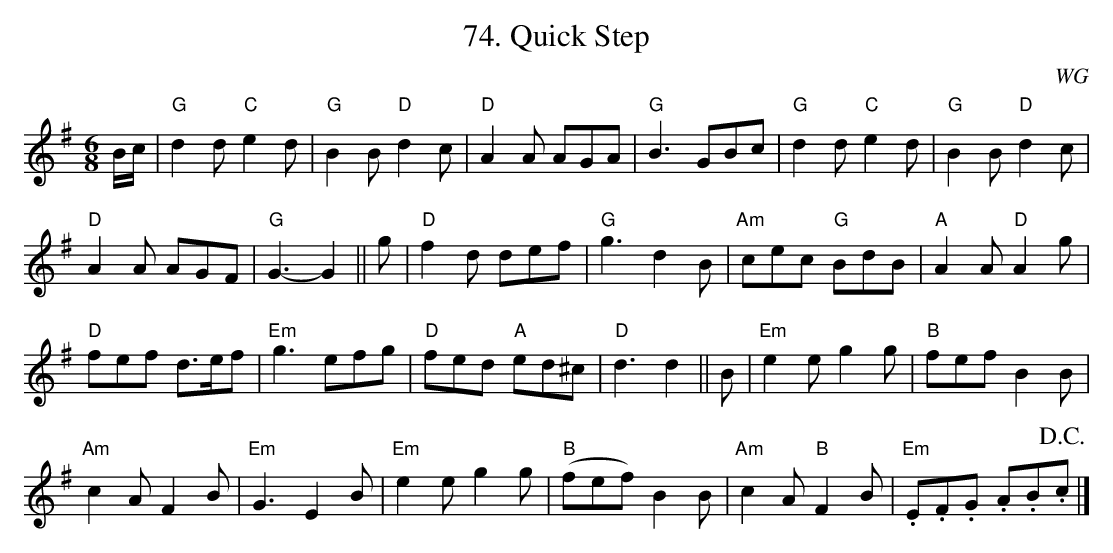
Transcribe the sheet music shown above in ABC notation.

X:1
T:74. Quick Step
C:WG
L:1/8
M:6/8
K:G
 B/c/ | "G"d2 d "C"e2 d | "G"B2 B "D"d2 c | "D"A2 A AGA | "G"B3 GBc | "G"d2 d "C"e2 d | "G"B2 B "D"d2 c |$ %7
 "D"A2 A AGF | "G"G3- G2 || g | "D"f2 d def | "G"g3 d2 B | "Am"cec "G"BdB | "A"A2 A "D"A2 g |$ "D"fef d>ef | "Em"g3 efg | %16
 "D"fed "A"ed^c | "D"d3 d2 || B | "Em"e2 e g2 g | "B"fef B2 B |$ "Am"c2 A F2 B | "Em"G3 E2 B | "Em"e2 e g2 g | %24
 "B"(fef) B2 B | "Am"c2 A "B"F2 B | "Em".E.F.G .A.B!D.C.!.c |] %27
